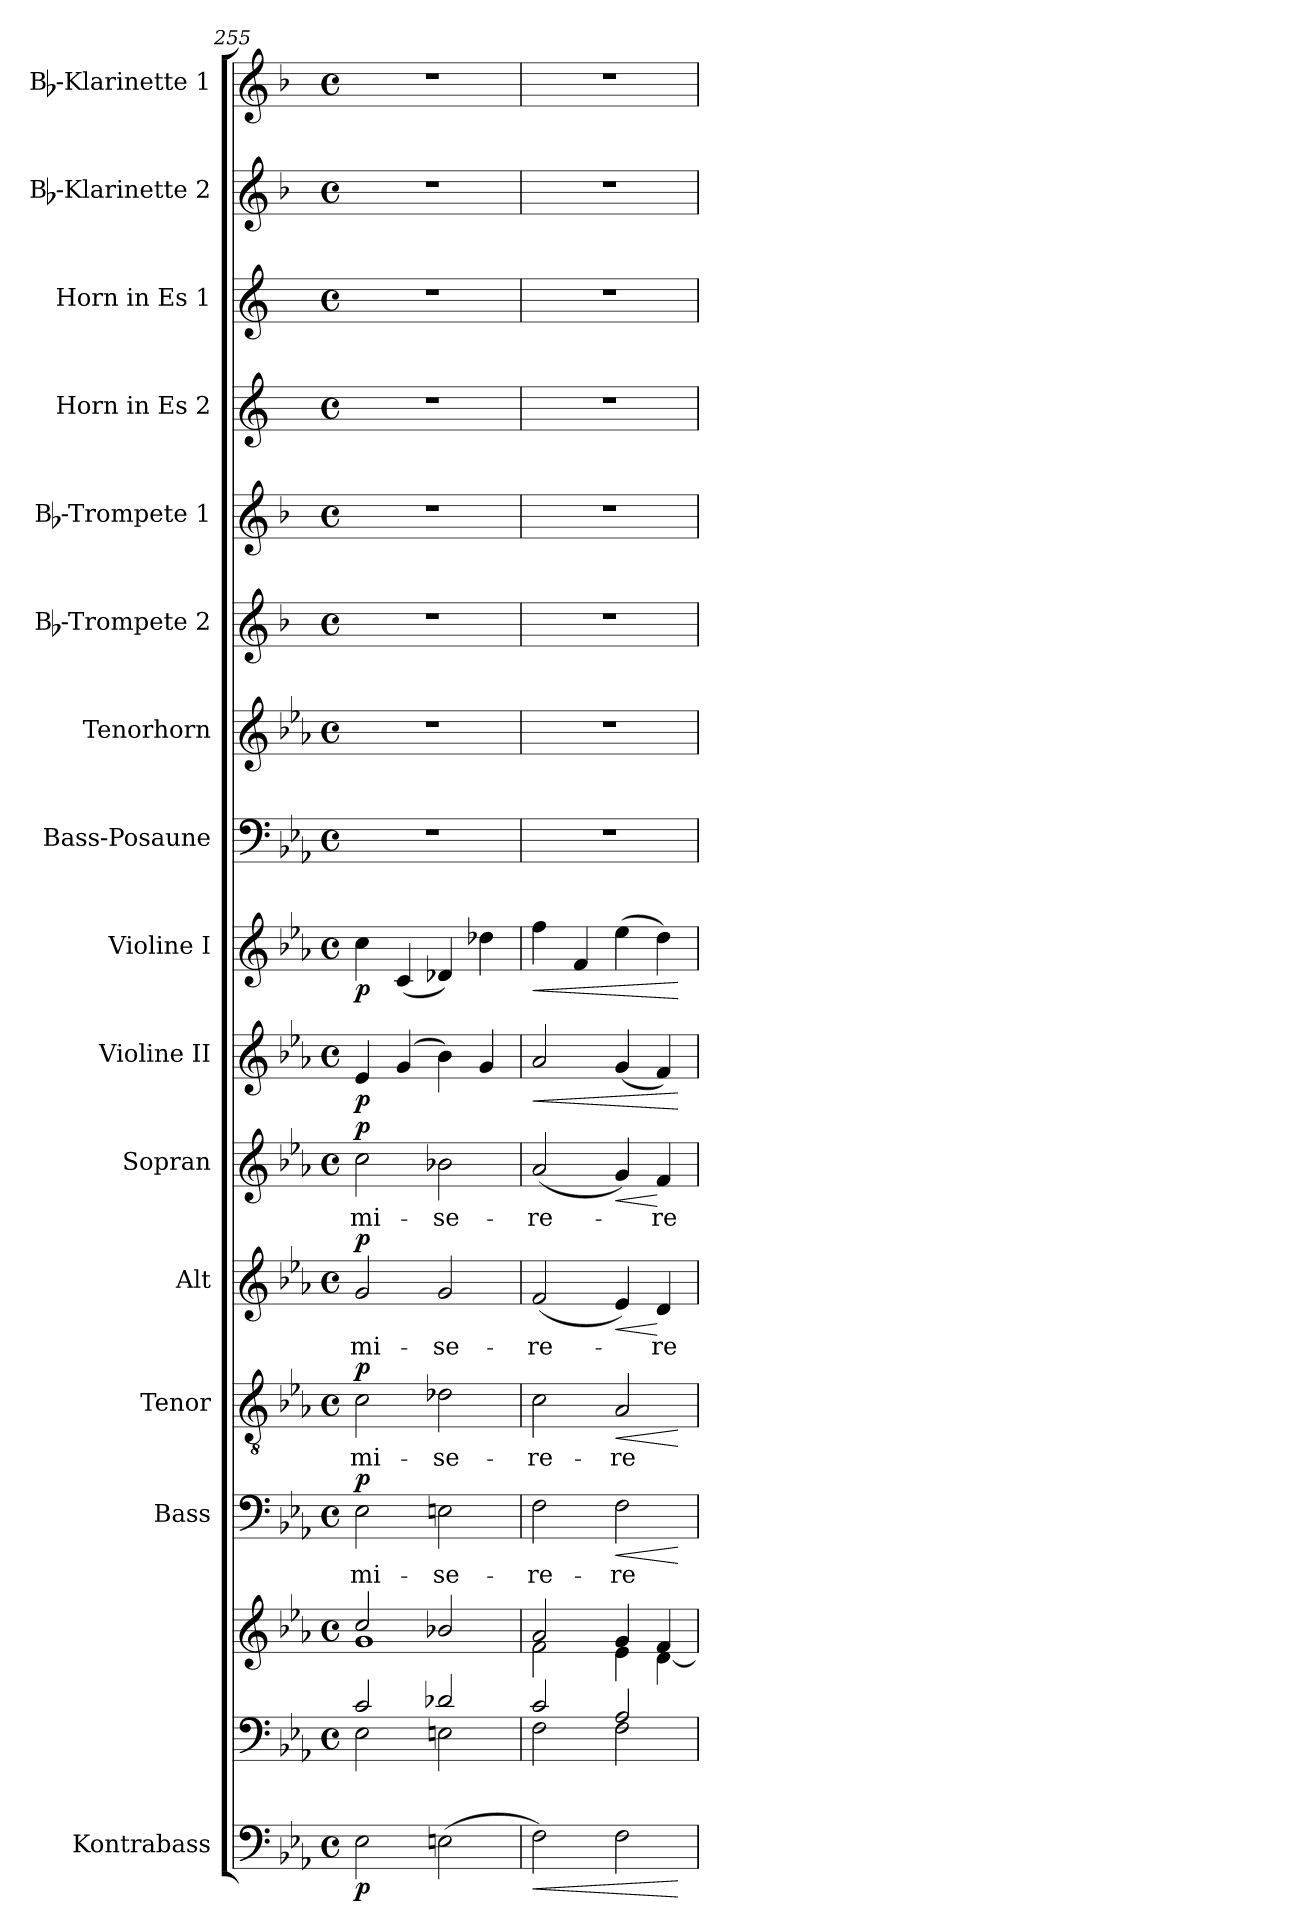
**kern	**dynam	**kern	**kern	**kern	**text	**dynam	**kern	**text	**dynam	**kern	**text	**dynam	**kern	**text	**dynam	**kern	**dynam	**kern	**dynam	**kern	**kern	**kern	**kern	**kern	**kern	**kern	**kern
*part16	*part16	*part15	*part15	*part14	*part14	*part14	*part13	*part13	*part13	*part12	*part12	*part12	*part11	*part11	*part11	*part10	*part10	*part9	*part9	*part8	*part7	*part6	*part5	*part4	*part3	*part2	*part1
*staff17	*staff17	*staff16	*staff15	*staff14	*staff14	*staff14	*staff13	*staff13	*staff13	*staff12	*staff12	*staff12	*staff11	*staff11	*staff11	*staff10	*staff10	*staff9	*staff9	*staff8	*staff7	*staff6	*staff5	*staff4	*staff3	*staff2	*staff1
*I"Kontrabass	*	*	*	*I"Bass	*	*	*I"Tenor	*	*	*I"Alt	*	*	*I"Sopran	*	*	*I"Violine II	*	*I"Violine I	*	*I"Bass-Posaune	*I"Tenorhorn	*I"Bb-Trompete 2	*I"Bb-Trompete 1	*I"Horn in Es 2	*I"Horn in Es 1	*I"Bb-Klarinette 2	*I"Bb-Klarinette 1
*I'Kb.	*	*	*	*I'B.	*	*	*I'T.	*	*	*I'A.	*	*	*I'S.	*	*	*I'Vl. II	*	*I'Vl. I	*	*I'B. Pos.	*I'T. Hrn.	*I'Bb Trp. 2	*I'Bb Trp. 1	*	*	*I'Bb Kl. 2	*I'Bb Kl. 1
*clefF4	*	*clefF4	*clefG2	*clefF4	*	*	*clefGv2	*	*	*clefG2	*	*	*clefG2	*	*	*clefG2	*	*clefG2	*	*clefF4	*clefG2	*clefG2	*clefG2	*clefG2	*clefG2	*clefG2	*clefG2
*ITrd7c12	*	*	*	*	*	*	*	*	*	*	*	*	*	*	*	*	*	*	*	*	*ITrd8c14	*ITrd1c2	*ITrd1c2	*ITrd5c9	*ITrd5c9	*ITrd1c2	*ITrd1c2
*k[b-e-a-]	*	*k[b-e-a-]	*k[b-e-a-]	*k[b-e-a-]	*	*	*k[b-e-a-]	*	*	*k[b-e-a-]	*	*	*k[b-e-a-]	*	*	*k[b-e-a-]	*	*k[b-e-a-]	*	*k[b-e-a-]	*k[b-e-a-]	*k[b-e-a-]	*k[b-e-a-]	*k[b-e-a-]	*k[b-e-a-]	*k[b-e-a-]	*k[b-e-a-]
*E-:	*	*E-:	*E-:	*E-:	*	*	*E-:	*	*	*E-:	*	*	*E-:	*	*	*E-:	*	*E-:	*	*E-:	*E-:	*E-:	*E-:	*E-:	*E-:	*E-:	*E-:
*M4/4	*	*M4/4	*M4/4	*M4/4	*	*	*M4/4	*	*	*M4/4	*	*	*M4/4	*	*	*M4/4	*	*M4/4	*	*M4/4	*M4/4	*M4/4	*M4/4	*M4/4	*M4/4	*M4/4	*M4/4
*met(c)	*	*met(c)	*met(c)	*met(c)	*	*	*met(c)	*	*	*met(c)	*	*	*met(c)	*	*	*met(c)	*	*met(c)	*	*met(c)	*met(c)	*met(c)	*met(c)	*met(c)	*met(c)	*met(c)	*met(c)
=255	=255	=255	=255	=255	=255	=255	=255	=255	=255	=255	=255	=255	=255	=255	=255	=255	=255	=255	=255	=255	=255	=255	=255	=255	=255	=255	=255
*	*	*^	*^	*	*	*	*	*	*	*	*	*	*	*	*	*	*	*	*	*	*	*	*	*	*	*	*
!	!LO:DY:b	!	!	!	!	!	!LO:LY:b	!LO:DY:a	!	!LO:LY:b	!LO:DY:a	!	!LO:LY:b	!LO:DY:a	!	!LO:LY:b	!LO:DY:a	!	!LO:DY:b	!	!LO:DY:b	!	!	!	!	!	!	!	!
2EE-\	p	2c/	2E-\	2cc/	1g	2E-\	mi-	p	2c\	mi-	p	2g/	mi-	p	2cc\	mi-	p	4e-/	p	4cc\	p	1r	1r	1r	1r	1r	1r	1r	1r
.	.	.	.	.	.	.	.	.	.	.	.	.	.	.	.	.	.	(4g/	.	(<4c/	.	.	.	.	.	.	.	.	.
!	!	!	!	!	!	!	!LO:LY:b	!	!	!LO:LY:b	!	!	!LO:LY:b	!	!	!LO:LY:b	!	!	!	!	!	!	!	!	!	!	!	!	!
(>2EEn\	.	2d-X/	2En\	2b-X/	.	2En\	-se-	.	2d-X\	-se-	.	2g/	-se-	.	2b-X\	-se-	.	4b-\)	.	4d-X/)	.	.	.	.	.	.	.	.	.
.	.	.	.	.	.	.	.	.	.	.	.	.	.	.	.	.	.	4g/	.	4dd-X\	.	.	.	.	.	.	.	.	.
=256	=256	=256	=256	=256	=256	=256	=256	=256	=256	=256	=256	=256	=256	=256	=256	=256	=256	=256	=256	=256	=256	=256	=256	=256	=256	=256	=256	=256	=256
!	!LO:HP:b	!	!	!	!	!	!LO:LY:b	!	!	!LO:LY:b	!	!	!LO:LY:b	!	!	!LO:LY:b	!	!	!LO:HP:b	!	!LO:HP:b	!	!	!	!	!	!	!	!
2FF\)	<	2c/	2F\	2a-/	2f\	2F\	-re-	.	2c\	-re-	.	(<2f/	-re-	.	(<2a-/	-re-	.	2a-/	<	4ff\	<	1r	1r	1r	1r	1r	1r	1r	1r
.	.	.	.	.	.	.	.	.	.	.	.	.	.	.	.	.	.	.	.	4f/	.	.	.	.	.	.	.	.	.
!	!	!	!	!	!	!	!LO:LY:b	!LO:HP:b	!	!LO:LY:b	!LO:HP:b	!	!	!LO:HP:b	!	!	!LO:HP:b	!	!	!	!	!	!	!	!	!	!	!	!
2FF\	.	2A-/	2F\	4g/	4e-\	2F\	-re	<	2A-/	-re	<	4e-/)	.	<	4g/)	.	<	(<4g/	.	(>4ee-\	.	.	.	.	.	.	.	.	.
!	!	!	!	!	!	!	!	!	!	!	!	!	!LO:LY:b	!	!	!LO:LY:b	!	!	!	!	!	!	!	!	!	!	!	!	!
.	.	.	.	4f/	[<4d\	.	.	.	.	.	.	4d/	-re	[	4f/	-re	[	4f/)	.	4dd\)	.	.	.	.	.	.	.	.	.
*	*	*v	*v	*	*	*	*	*	*	*	*	*	*	*	*	*	*	*	*	*	*	*	*	*	*	*	*	*	*
*	*	*	*v	*v	*	*	*	*	*	*	*	*	*	*	*	*	*	*	*	*	*	*	*	*	*	*	*	*
.	[	.	.	.	.	[	.	.	[	.	.	.	.	.	.	.	[	.	[	.	.	.	.	.	.	.	.
=	=	=	=	=	=	=	=	=	=	=	=	=	=	=	=	=	=	=	=	=	=	=	=	=	=	=	=
*-	*-	*-	*-	*-	*-	*-	*-	*-	*-	*-	*-	*-	*-	*-	*-	*-	*-	*-	*-	*-	*-	*-	*-	*-	*-	*-	*-
